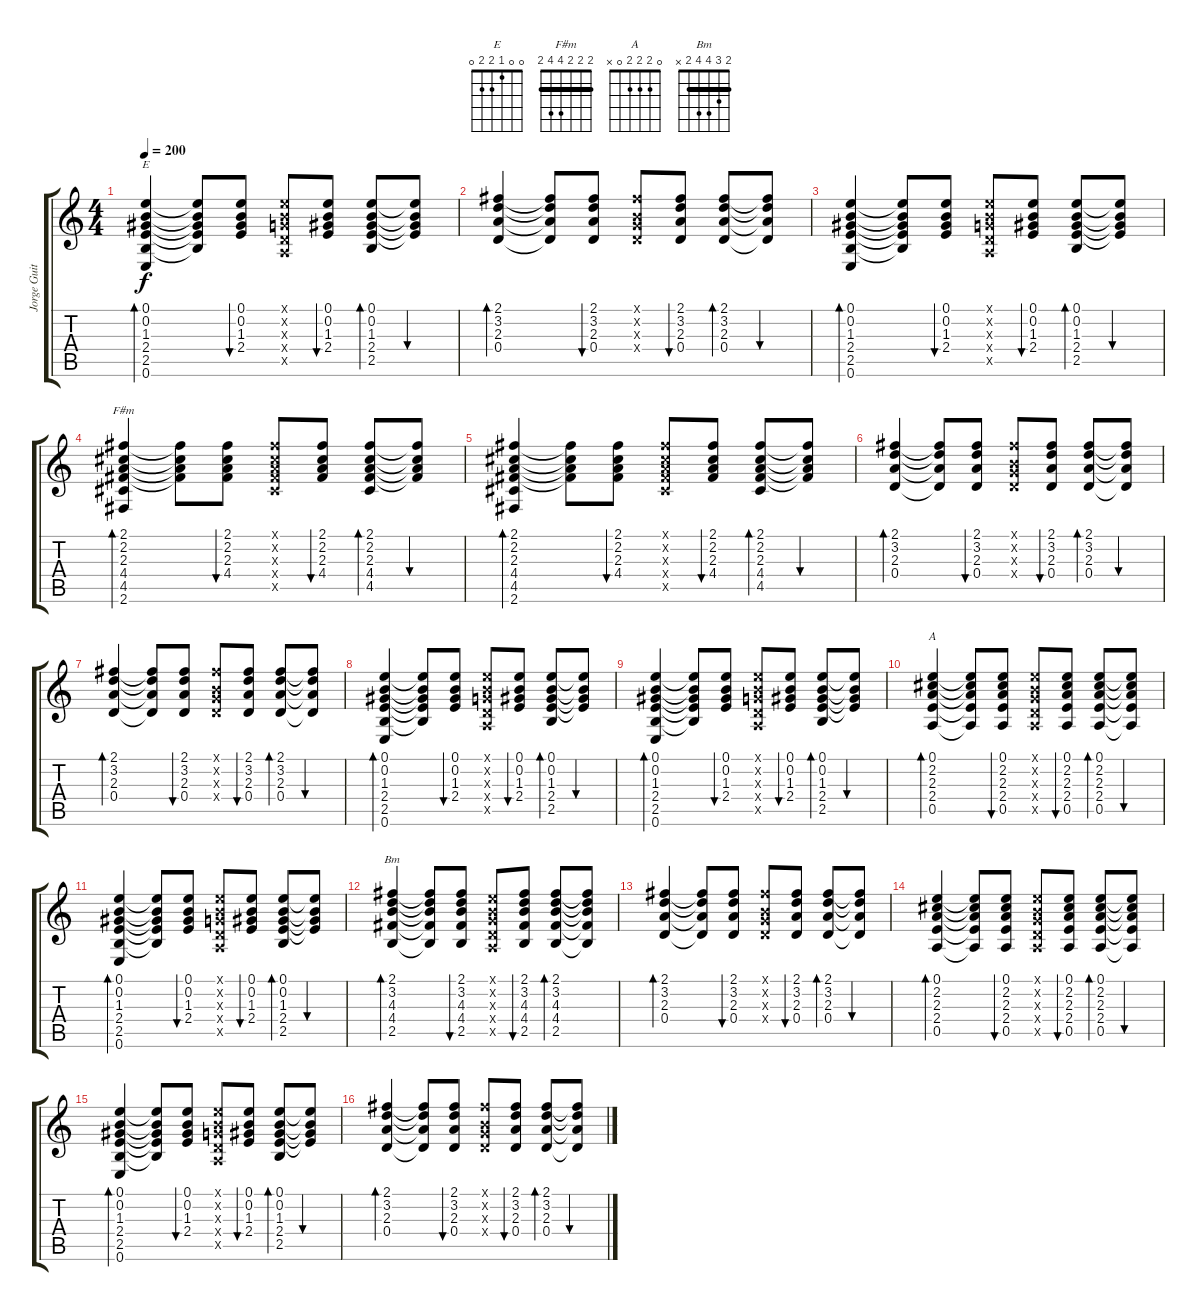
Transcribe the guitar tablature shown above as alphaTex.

\track ("Jorge Guitarra 2" "Jorge Guit") {instrument acousticguitarnylon}
\staff {score tabs}
\tuning (E4 B3 G3 D3 A2 E2) {hide}
\chord ("E" 0 0 1 2 2 0)
\chord ("F#m" 2 2 2 4 4 2) {barre 2}
\chord ("A" 0 2 2 2 0 x)
\chord ("Bm" 2 3 4 4 2 x) {barre 2}
\ts (4 4)
\tempo 200
\clef g2
\ks c
(0.1 0.2 1.3 2.4 2.5 0.6).4{bd 60 ch "E" dy f} (0.1{t} 0.2{t} 1.3{t} 2.4{t} 2.5{t}).8 (0.1 0.2 1.3 2.4).8{bu 30} (0.1{x} 0.2{x} 0.3{x} 0.4{x} 0.5{x}).8 (0.1 0.2 1.3 2.4).8{bu 30} (0.1 0.2 1.3 2.4 2.5).8{bd 30} (0.1{t} 0.2{t} 1.3{t} 2.4{t}).8{bu 30} |
(2.1 3.2 2.3 0.4).4{bd 60} (2.1{t} 3.2{t} 2.3{t} 0.4{t}).8 (2.1 3.2 2.3 0.4).8{bu 60} (2.1{x} 0.2{x} 0.3{x} 0.4{x}).8 (2.1 3.2 2.3 0.4).8{bu 60} (2.1 3.2 2.3 0.4).8{bd 60} (2.1{t} 3.2{t} 2.3{t} 0.4{t}).8{bu 60} |
(0.1 0.2 1.3 2.4 2.5 0.6).4{bd 60} (0.1{t} 0.2{t} 1.3{t} 2.4{t} 2.5{t}).8 (0.1 0.2 1.3 2.4).8{bu 30} (0.1{x} 0.2{x} 0.3{x} 0.4{x} 0.5{x}).8 (0.1 0.2 1.3 2.4).8{bu 30} (0.1 0.2 1.3 2.4 2.5).8{bd 30} (0.1{t} 0.2{t} 1.3{t} 2.4{t}).8{bu 30} |
(2.1 2.2 2.3 4.4 4.5 2.6).4{bd 60 ch "F#m"} (2.1{t} 2.2{t} 2.3{t} 4.4{t}).8 (2.1 2.2 2.3 4.4).8{bu 30} (2.1{x} 2.2{x} 2.3{x} 4.4{x} 4.5{x}).8 (2.1 2.2 2.3 4.4).8{bu 30} (2.1 2.2 2.3 4.4 4.5).8{bd 30} (2.1{t} 2.2{t} 2.3{t} 4.4{t}).8{bu 30} |
(2.1 2.2 2.3 4.4 4.5 2.6).4{bd 60} (2.1{t} 2.2{t} 2.3{t} 4.4{t}).8 (2.1 2.2 2.3 4.4).8{bu 30} (2.1{x} 2.2{x} 2.3{x} 4.4{x} 4.5{x}).8 (2.1 2.2 2.3 4.4).8{bu 30} (2.1 2.2 2.3 4.4 4.5).8{bd 30} (2.1{t} 2.2{t} 2.3{t} 4.4{t}).8{bu 30} |
(2.1 3.2 2.3 0.4).4{bd 60} (2.1{t} 3.2{t} 2.3{t} 0.4{t}).8 (2.1 3.2 2.3 0.4).8{bu 60} (2.1{x} 0.2{x} 0.3{x} 0.4{x}).8 (2.1 3.2 2.3 0.4).8{bu 60} (2.1 3.2 2.3 0.4).8{bd 60} (2.1{t} 3.2{t} 2.3{t} 0.4{t}).8{bu 60} |
(2.1 3.2 2.3 0.4).4{bd 60} (2.1{t} 3.2{t} 2.3{t} 0.4{t}).8 (2.1 3.2 2.3 0.4).8{bu 60} (2.1{x} 0.2{x} 0.3{x} 0.4{x}).8 (2.1 3.2 2.3 0.4).8{bu 60} (2.1 3.2 2.3 0.4).8{bd 60} (2.1{t} 3.2{t} 2.3{t} 0.4{t}).8{bu 60} |
(0.1 0.2 1.3 2.4 2.5 0.6).4{bd 60} (0.1{t} 0.2{t} 1.3{t} 2.4{t} 2.5{t}).8 (0.1 0.2 1.3 2.4).8{bu 30} (0.1{x} 0.2{x} 0.3{x} 0.4{x} 0.5{x}).8 (0.1 0.2 1.3 2.4).8{bu 30} (0.1 0.2 1.3 2.4 2.5).8{bd 30} (0.1{t} 0.2{t} 1.3{t} 2.4{t}).8{bu 30} |
(0.1 0.2 1.3 2.4 2.5 0.6).4{bd 60} (0.1{t} 0.2{t} 1.3{t} 2.4{t} 2.5{t}).8 (0.1 0.2 1.3 2.4).8{bu 30} (0.1{x} 0.2{x} 0.3{x} 0.4{x} 0.5{x}).8 (0.1 0.2 1.3 2.4).8{bu 30} (0.1 0.2 1.3 2.4 2.5).8{bd 30} (0.1{t} 0.2{t} 1.3{t} 2.4{t}).8{bu 30} |
(0.1 2.2 2.3 2.4 0.5).4{bd 60 ch "A"} (0.1{t} 2.2{t} 2.3{t} 2.4{t} 0.5{t}).8 (0.1 2.2 2.3 2.4 0.5).8{bu 30} (0.1{x} 0.2{x} 0.3{x} 0.4{x} 0.5{x}).8 (0.1 2.2 2.3 2.4 0.5).8{bu 30} (0.1 2.2 2.3 2.4 0.5).8{bd 30} (0.1{t} 2.2{t} 2.3{t} 2.4{t} 0.5{t}).8{bu 30} |
(0.1 0.2 1.3 2.4 2.5 0.6).4{bd 60} (0.1{t} 0.2{t} 1.3{t} 2.4{t} 2.5{t}).8 (0.1 0.2 1.3 2.4).8{bu 30} (0.1{x} 0.2{x} 0.3{x} 0.4{x} 0.5{x}).8 (0.1 0.2 1.3 2.4).8{bu 30} (0.1 0.2 1.3 2.4 2.5).8{bd 30} (0.1{t} 0.2{t} 1.3{t} 2.4{t}).8{bu 30} |
(2.1 3.2 4.3 4.4 2.5).4{bd 60 ch "Bm"} (2.1{t} 3.2{t} 4.3{t} 4.4{t} 2.5{t}).8 (2.1 3.2 4.3 4.4 2.5).8{bu 30} (0.1{x} 0.2{x} 0.3{x} 0.4{x} 0.5{x}).8 (2.1 3.2 4.3 4.4 2.5).8{bu 30} (2.1 3.2 4.3 4.4 2.5).8{bd 30} (2.1{t} 3.2{t} 4.3{t} 4.4{t} 2.5{t}).8 |
(2.1 3.2 2.3 0.4).4{bd 60} (2.1{t} 3.2{t} 2.3{t} 0.4{t}).8 (2.1 3.2 2.3 0.4).8{bu 60} (2.1{x} 0.2{x} 0.3{x} 0.4{x}).8 (2.1 3.2 2.3 0.4).8{bu 60} (2.1 3.2 2.3 0.4).8{bd 60} (2.1{t} 3.2{t} 2.3{t} 0.4{t}).8{bu 60} |
(0.1 2.2 2.3 2.4 0.5).4{bd 60} (0.1{t} 2.2{t} 2.3{t} 2.4{t} 0.5{t}).8 (0.1 2.2 2.3 2.4 0.5).8{bu 30} (0.1{x} 0.2{x} 0.3{x} 0.4{x} 0.5{x}).8 (0.1 2.2 2.3 2.4 0.5).8{bu 30} (0.1 2.2 2.3 2.4 0.5).8{bd 30} (0.1{t} 2.2{t} 2.3{t} 2.4{t} 0.5{t}).8{bu 30} |
(0.1 0.2 1.3 2.4 2.5 0.6).4{bd 60} (0.1{t} 0.2{t} 1.3{t} 2.4{t} 2.5{t}).8 (0.1 0.2 1.3 2.4).8{bu 30} (0.1{x} 0.2{x} 0.3{x} 0.4{x} 0.5{x}).8 (0.1 0.2 1.3 2.4).8{bu 30} (0.1 0.2 1.3 2.4 2.5).8{bd 30} (0.1{t} 0.2{t} 1.3{t} 2.4{t}).8{bu 30} |
(2.1 3.2 2.3 0.4).4{bd 60} (2.1{t} 3.2{t} 2.3{t} 0.4{t}).8 (2.1 3.2 2.3 0.4).8{bu 60} (2.1{x} 0.2{x} 0.3{x} 0.4{x}).8 (2.1 3.2 2.3 0.4).8{bu 60} (2.1 3.2 2.3 0.4).8{bd 60} (2.1{t} 3.2{t} 2.3{t} 0.4{t}).8{bu 60}
